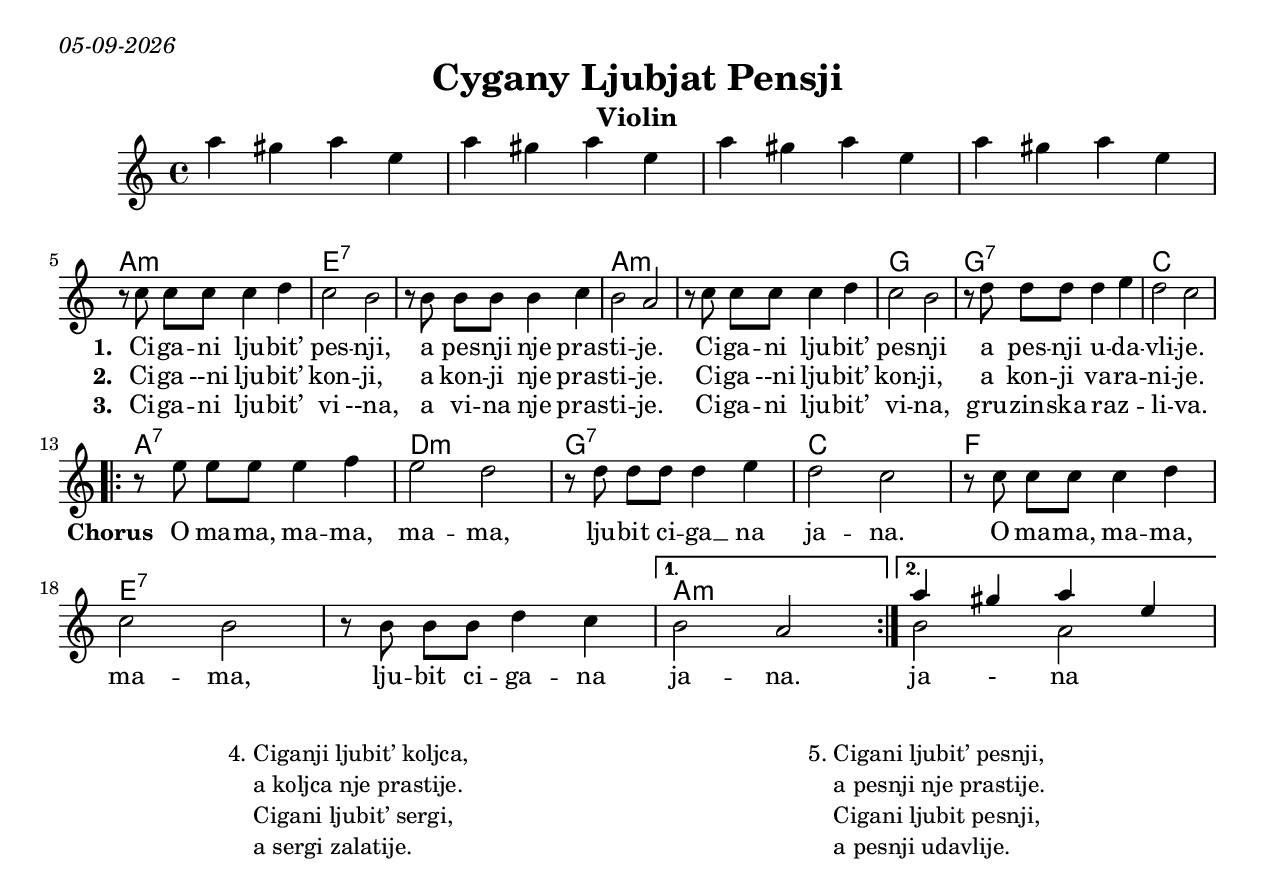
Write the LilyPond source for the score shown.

\version "2.18.0"
\include "english.ly"
%#(ly:expect-warning "cannot end volta")
%showLastLength = R1*8

\paper{
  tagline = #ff
  print-all-headers = ##t
  #(set-paper-size "letter")
}
date = #(strftime "%d-%m-%Y" (localtime (current-time)))

\markup{ \italic{ \date }  }

%\markup{ Got something to say? }


global = {
  \clef treble
  \key g \major
  \time 4/4
  \set Score.markFormatter = #format-mark-box-alphabet
}

%#################################### Melody ########################
melody = \relative c' {
  \global
  %\partial 16*3 a16 d f   %lead in notes

  \repeat unfold 4 {e'4 ds e b}
  \break


  %\repeat volta 2{
  %  \mark \default
  r8 g g [g] g4 a|
  g2 fs
  r8 fs8 fs[fs] fs4 g|
  fs2 e

  r8 g g [g] g4 a|
  g2 fs
  r8 a a [a] a4 b
  a2 g
  \break
  \repeat volta 2{
    r8 b b[b] b4 c
    b2 a
    r8 a a [a] a4 b
    a2 g

    % O mama
    r8 g g[g] g4 a
    g2 fs
    r8 fs8 fs[fs] a4 g

  }
  \alternative{

  {fs2 e}
  {
  <<
      {\voiceOne e'4 ds e b}
      \new Voice

      {\voiceTwo fs2  e}
    >>

  }
  }



}
%################################# Lyrics #####################
\addlyrics{

  \repeat unfold 16 \skip 2
  \set stanza = #"1. "
  Ci -- ga -- ni lju -- bit’ pes -- nji,
  a pes -- nji nje pras -- ti -- je.
  Ci -- ga -- ni lju -- bit’ pes -- nji
  a pes -- nji u -- da -- vli -- je.


  \set stanza = #"Chorus "O ma -- ma,  ma -- ma, ma -- ma,
  lju -- bit ci -- ga __ na ja -- na.
  O ma -- ma,  ma -- ma, ma -- ma,
  lju -- bit ci -- ga -- na ja --  na.
  ja  -  na

}
\addlyrics {
  \repeat unfold 16 \skip 2
  \set stanza = #"2. "
  Ci -- ga --ni lju -- bit’ kon -- ji,
  a kon -- ji nje pras -- ti -- je.
  Ci -- ga --ni lju -- bit’ kon -- ji,
  a kon -- ji va -- ra -- ni -- je.
}
\addlyrics {
  \repeat unfold 16 \skip 2
  \set stanza = #"3. "
  Ci -- ga -- ni lju -- bit’ vi --na,
  a vi -- na nje pras -- ti -- je.
  Ci -- ga -- ni lju -- bit’ vi -- na,
  gru -- zin -- ska raz -- _ li -- va.
}
%################################# Chords #######################
harmonies = \chordmode {
  s1*4
  e1:m

  b1*2:7  % looks like H in original
  e1*2:m
  d1
  d1:7
  g1
  %\parenthesize  e1:7
  %chorus
  e1:7  %g1
  a1:m
  d1:7
  g1
  c1
  b1*2:7
  e1:m
  %coda
  \once \set chordChanges = ##f

}

\score {
  <<
    \new ChordNames {
      \set chordChanges = ##f
      \transpose g c \harmonies
    }
    \new Staff  \transpose g c' \melody
  >>
  \header{
    title= "Cygany Ljubjat Pensji"
    subtitle=""
    composer= ""
    instrument = "Violin"
    arranger= ""
  }
  \midi{\tempo 4 = 120}
  \layout{indent = 1.0\cm}
}

% more verses:
\markup{}
\markup {
  \fill-line {
    \hspace #0.1 % distance from left margin
    \column {
      \line { "4."
              \column {
                "Ciganji ljubit’ koljca,"
                "a koljca nje prastije."
                "Cigani ljubit’ sergi,"
                "a sergi zalatije."
              }
      }
      \hspace #0.2 % vertical distance between verses
      \line { ""
              \column {

              }
      }
    }
    \hspace #0.1  % horiz. distance between columns
    \column {
      \line { "5."
              \column {
                "Cigani ljubit’ pesnji,"
                "a pesnji nje prastije."
                "Cigani ljubit pesnji,"
                "a pesnji udavlije."
              }
      }
      \hspace #0.2 % distance between verses
      \line { ""
              \column {
                ""
              }
      }
    }
    \hspace #0.1 % distance to right margin
  }
}



%{

Cigani ljubit’ pesnji,
a pesnji nje prastije.
Cigani ljubit pesnji,
a pesnji udavlije.

chorus:
O mama, mama, mama,
ljubit cigana jana.
O mama, mama, mama,
ljubit cigana jana.

chorus

Cigani ljubit’ sumi,
a sumi nje prastije.
Cigani ljubit’ sumi
a sumi daragije.

chorus

Cigani ljubit’ konji,
a konji nje prastije.
Cigani ljubit konji,
a konji varanije.

chorus

Cigani ljubit’ vina,
a vina nje prastije.
Cigani ljubit vina,
gruzinska razliva.

chorus
*****************
Ciganji ljubit’ koljca,
a koljca nje prastije.
Cigani ljubit’ sergi,
a sergi zalatije.

chorus

Cigani ljubit’ pesnji,
a pesnji nje prastije.
Cigani ljubit pesnji,
a pesnji udavlije.

chorus:

Translation:

Gypsies love poems,
songs, special, unusual,
gypsies love songs, songs about heroes.

Oh mama, mama, mama,
I love the gypsy Jana … 2x

Gypsies prefer fur coats,
special fur coats,
gypsies prefer fur coats,
expensive fur coats.

Oh mama, mama, mama,
I love the gypsy Jana … 2x

Gypsies love horses, race horses,
gypsies love horses, race horses.

Oh mama, mama, mama,
I love the gypsy Jana … 2x

Gypsies prefer wine, good wine,
gypsies love wine and refill St. George.

Oh mama, mama, mama,
I love the gypsy Jana … 2x

Gypsies prefer rings and special jewelry,
gypsies love earrings, gold earrings.

Oh mama, mama, mama,
I love the gypsy Jana … 2x

%}